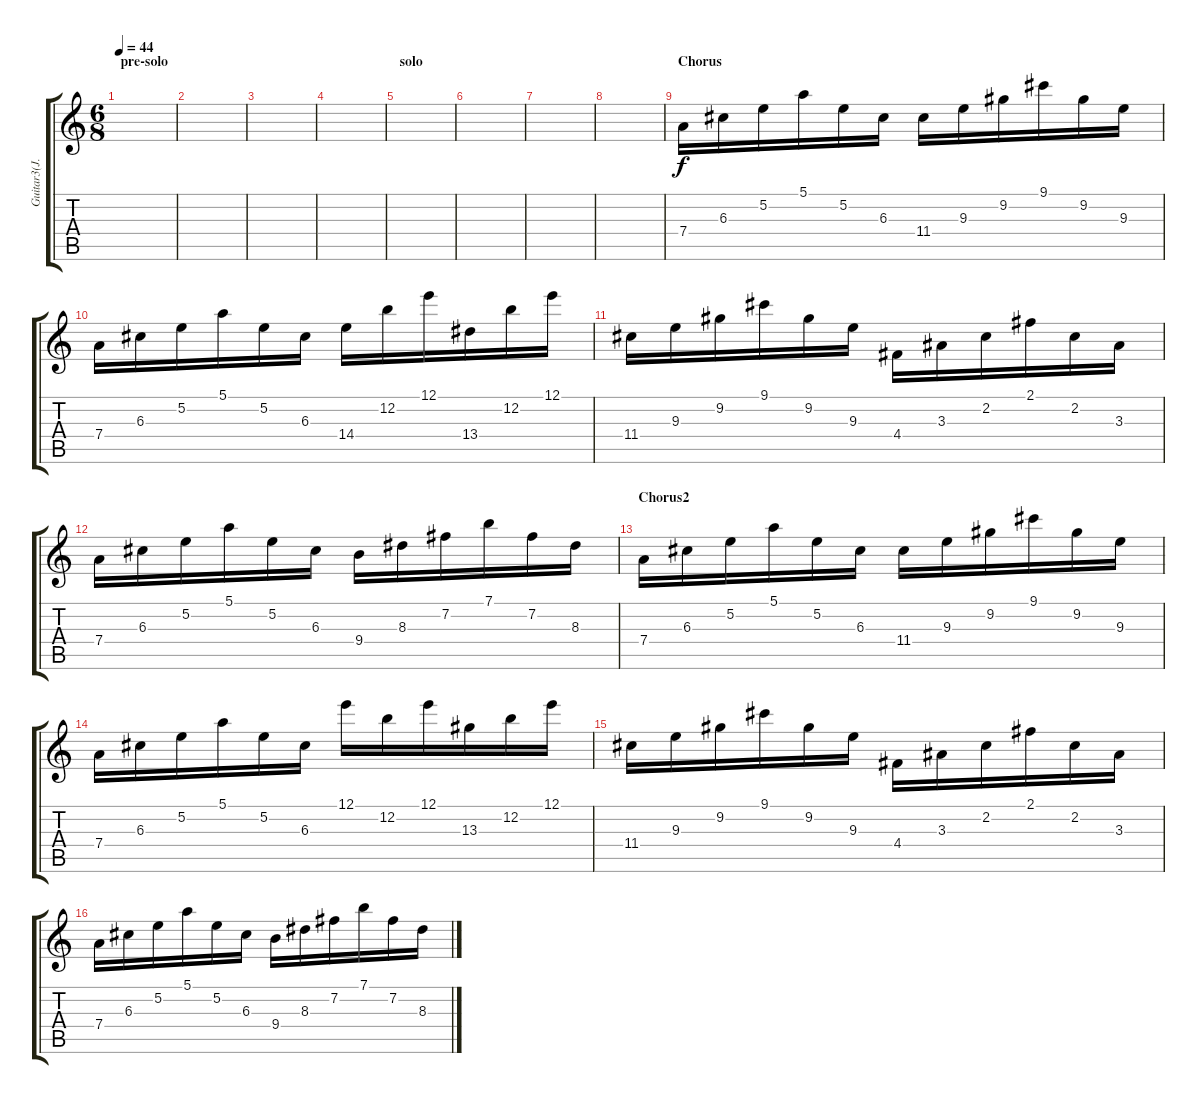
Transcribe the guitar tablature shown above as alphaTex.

\track ("Guitar3(J. Perry)" "Guitar3(J.") {instrument overdrivenguitar}
\staff {score tabs}
\tuning (E4 B3 G3 D3 A2 E2) {hide}
\ts (6 8)
\section ("" "pre-solo")
\tempo 44
\clef g2
\ks c
|
|
|
|
\section ("" "solo")
|
|
|
|
\section ("" "Chorus")
7.4.16 6.3.16 5.2.16 5.1.16 5.2.16 6.3.16 11.4.16 9.3.16 9.2.16 9.1.16 9.2.16 9.3.16 |
7.4.16 6.3.16 5.2.16 5.1.16 5.2.16 6.3.16 14.4.16 12.2.16 12.1.16 13.4.16 12.2.16 12.1.16 |
11.4.16 9.3.16 9.2.16 9.1.16 9.2.16 9.3.16 4.4.16 3.3.16 2.2.16 2.1.16 2.2.16 3.3.16 |
7.4.16 6.3.16 5.2.16 5.1.16 5.2.16 6.3.16 9.4.16 8.3.16 7.2.16 7.1.16 7.2.16 8.3.16 |
\section ("" "Chorus2")
7.4.16 6.3.16 5.2.16 5.1.16 5.2.16 6.3.16 11.4.16 9.3.16 9.2.16 9.1.16 9.2.16 9.3.16 |
7.4.16 6.3.16 5.2.16 5.1.16 5.2.16 6.3.16 12.1.16 12.2.16 12.1.16 13.3.16 12.2.16 12.1.16 |
11.4.16 9.3.16 9.2.16 9.1.16 9.2.16 9.3.16 4.4.16 3.3.16 2.2.16 2.1.16 2.2.16 3.3.16 |
7.4.16 6.3.16 5.2.16 5.1.16 5.2.16 6.3.16 9.4.16 8.3.16 7.2.16 7.1.16 7.2.16 8.3.16
